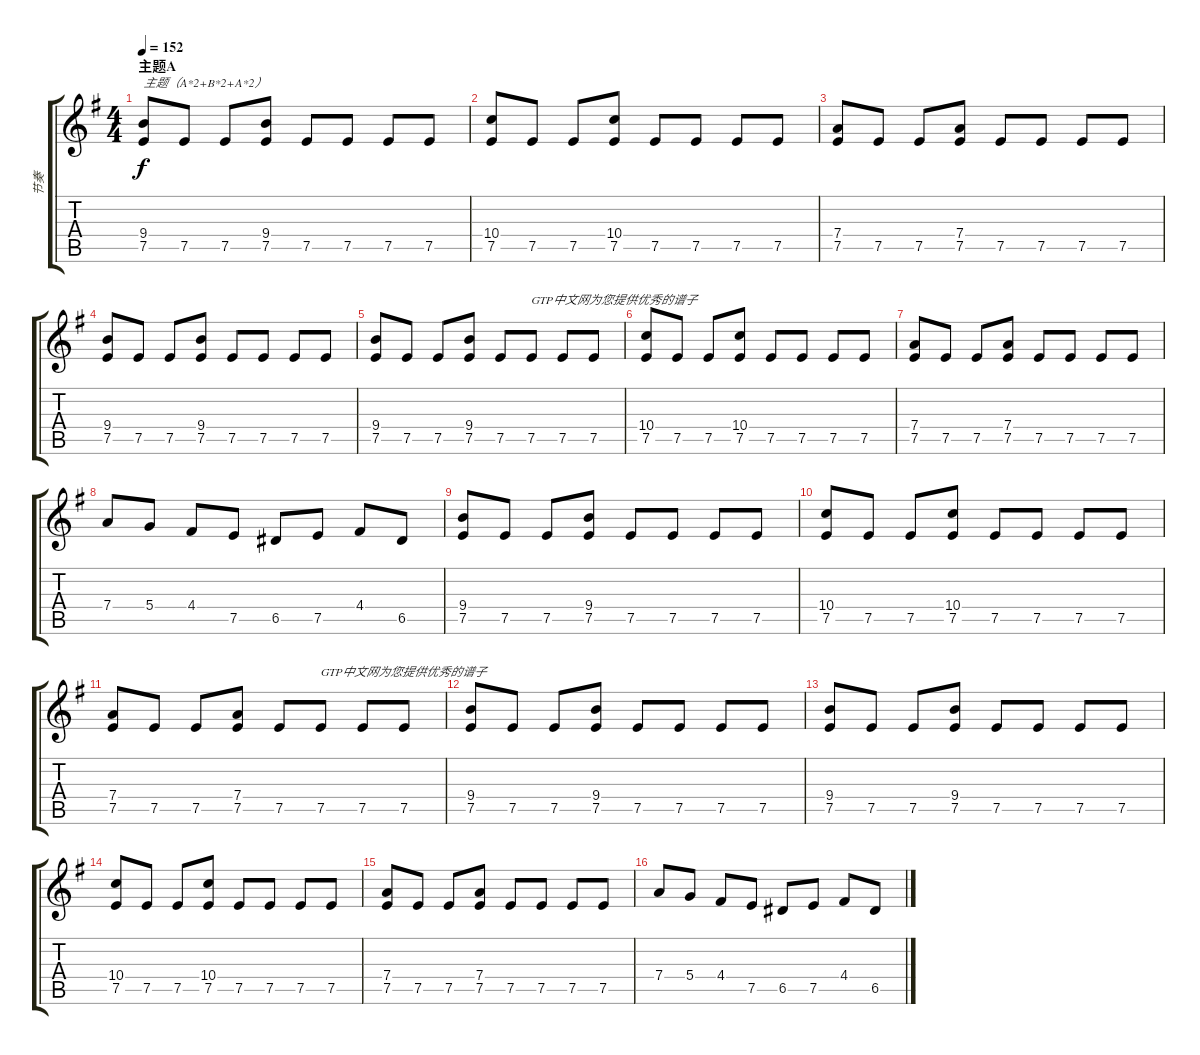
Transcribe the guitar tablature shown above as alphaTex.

\track ("节奏" "节奏") {instrument distortionguitar}
\staff {score tabs}
\tuning (E4 B3 G3 D3 A2 E2) {hide}
\ts (4 4)
\section ("" "主题A")
\tempo 152
\clef g2
\ks g
(9.4 7.5).8{txt "主题（A*2+B*2+A*2）" dy f} 7.5.8 7.5.8 (9.4 7.5).8 7.5.8 7.5.8 7.5.8 7.5.8 |
(10.4 7.5).8 7.5.8 7.5.8 (10.4 7.5).8 7.5.8 7.5.8 7.5.8 7.5.8 |
(7.4 7.5).8 7.5.8 7.5.8 (7.4 7.5).8 7.5.8 7.5.8 7.5.8 7.5.8 |
(9.4 7.5).8 7.5.8 7.5.8 (9.4 7.5).8 7.5.8 7.5.8 7.5.8 7.5.8 |
(9.4 7.5).8 7.5.8 7.5.8 (9.4 7.5).8 7.5.8 7.5.8{txt "GTP中文网为您提供优秀的谱子"} 7.5.8 7.5.8 |
(10.4 7.5).8 7.5.8 7.5.8 (10.4 7.5).8 7.5.8 7.5.8 7.5.8 7.5.8 |
(7.4 7.5).8 7.5.8 7.5.8 (7.4 7.5).8 7.5.8 7.5.8 7.5.8 7.5.8 |
7.4.8 5.4.8 4.4.8 7.5.8 6.5.8 7.5.8 4.4.8 6.5.8 |
(9.4 7.5).8 7.5.8 7.5.8 (9.4 7.5).8 7.5.8 7.5.8 7.5.8 7.5.8 |
(10.4 7.5).8 7.5.8 7.5.8 (10.4 7.5).8 7.5.8 7.5.8 7.5.8 7.5.8 |
(7.4 7.5).8 7.5.8 7.5.8 (7.4 7.5).8 7.5.8 7.5.8{txt "GTP中文网为您提供优秀的谱子"} 7.5.8 7.5.8 |
(9.4 7.5).8 7.5.8 7.5.8 (9.4 7.5).8 7.5.8 7.5.8 7.5.8 7.5.8 |
(9.4 7.5).8 7.5.8 7.5.8 (9.4 7.5).8 7.5.8 7.5.8 7.5.8 7.5.8 |
(10.4 7.5).8 7.5.8 7.5.8 (10.4 7.5).8 7.5.8 7.5.8 7.5.8 7.5.8 |
(7.4 7.5).8 7.5.8 7.5.8 (7.4 7.5).8 7.5.8 7.5.8 7.5.8 7.5.8 |
7.4.8 5.4.8 4.4.8 7.5.8 6.5.8 7.5.8 4.4.8 6.5.8
